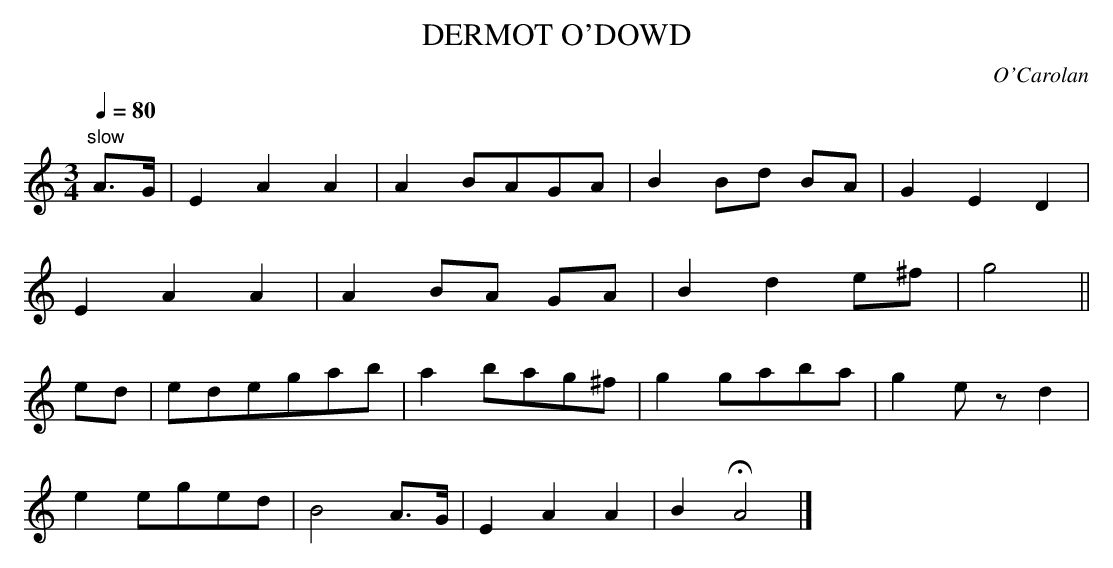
X:1
T:DERMOT O'DOWD
C:O'Carolan
Q:1/4=80
M:3/4
L:1/8
K:Am
"slow"
A>G|E2A2A2|A2BAGA|B2Bd BA|G2E2D2|
E2A2A2|A2BA GA|B2d2e^f|g4||
ed|edegab|a2bag^f|g2gaba|g2e zd2|
e2eged|B4A>G|E2A2A2|B2 HA4|]
